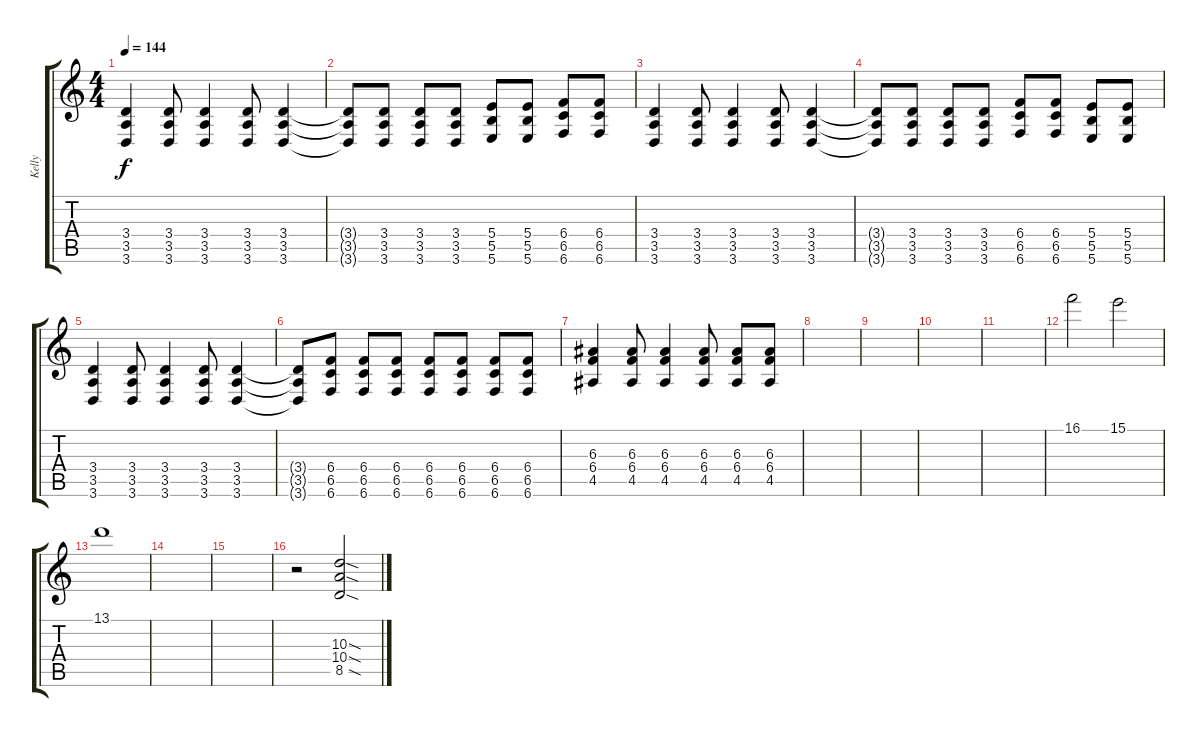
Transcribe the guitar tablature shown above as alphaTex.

\track ("Kelly" "Kelly") {instrument acousticguitarsteel}
\staff {score tabs}
\tuning (Db4 Ab3 E3 B2 Gb2 B1) {hide}
\ts (4 4)
\tempo 144
\clef g2
\ks c
(3.4 3.5 3.6).4{dy f volume 13 instrument overdrivenguitar} (3.4 3.5 3.6).8 (3.4 3.5 3.6).4 (3.4 3.5 3.6).8 (3.4 3.5 3.6).4 |
(3.4{t} 3.5{t} 3.6{t}).8 (3.4 3.5 3.6).8 (3.4 3.5 3.6).8 (3.4 3.5 3.6).8 (5.4 5.5 5.6).8 (5.4 5.5 5.6).8 (6.4 6.5 6.6).8 (6.4 6.5 6.6).8 |
(3.4 3.5 3.6).4 (3.4 3.5 3.6).8 (3.4 3.5 3.6).4 (3.4 3.5 3.6).8 (3.4 3.5 3.6).4 |
(3.4{t} 3.5{t} 3.6{t}).8 (3.4 3.5 3.6).8 (3.4 3.5 3.6).8 (3.4 3.5 3.6).8 (6.4 6.5 6.6).8 (6.4 6.5 6.6).8 (5.4 5.5 5.6).8 (5.4 5.5 5.6).8 |
(3.4 3.5 3.6).4 (3.4 3.5 3.6).8 (3.4 3.5 3.6).4 (3.4 3.5 3.6).8 (3.4 3.5 3.6).4 |
(3.4{t} 3.5{t} 3.6{t}).8 (6.4 6.5 6.6).8 (6.4 6.5 6.6).8 (6.4 6.5 6.6).8 (6.4 6.5 6.6).8 (6.4 6.5 6.6).8 (6.4 6.5 6.6).8 (6.4 6.5 6.6).8 |
(6.3 6.4 4.5).4 (6.3 6.4 4.5).8 (6.3 6.4 4.5).4 (6.3 6.4 4.5).8 (6.3 6.4 4.5).8 (6.3 6.4 4.5).8 |
|
|
|
|
16.1.2{volume 10 instrument electricgrandpiano} 15.1.2 |
13.1.1 |
|
|
r.2 (10.3{sod} 10.4{sod} 8.5{sod}).2{volume 13 instrument overdrivenguitar}
